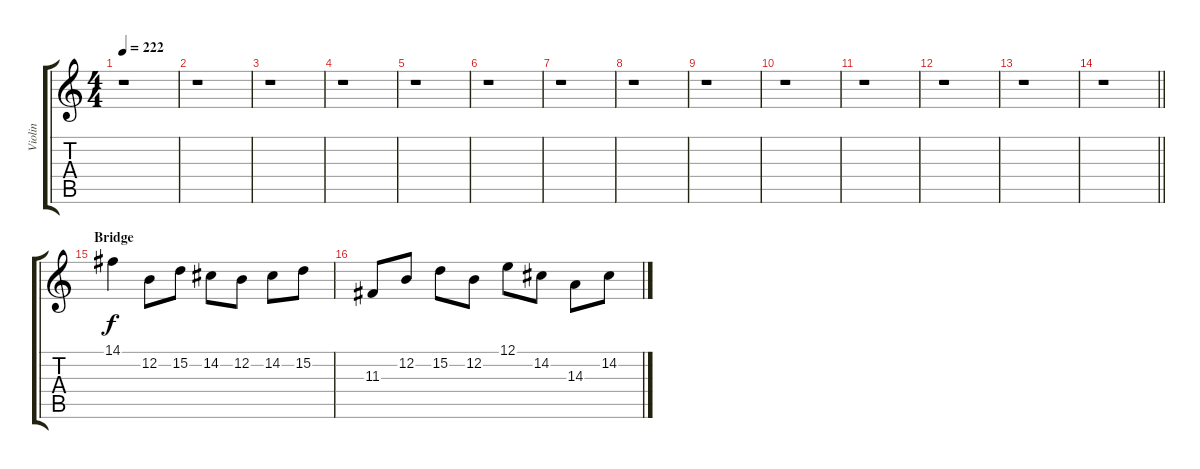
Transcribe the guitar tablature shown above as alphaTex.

\track ("Violin" "Violin") {instrument violin}
\staff {score tabs}
\tuning (E4 B3 G3 D3 A2 E2) {hide}
\ts (4 4)
\tempo 222
\clef g2
\ks c
r.1{dy f} |
r.1 |
r.1 |
r.1 |
r.1 |
r.1 |
r.1 |
r.1 |
r.1 |
r.1 |
r.1 |
r.1 |
r.1 |
\barLineRight lightlight
r.1 |
\section ("" "Bridge")
14.1.4 12.2.8 15.2.8 14.2.8 12.2.8 14.2.8 15.2.8 |
11.3.8 12.2.8 15.2.8 12.2.8 12.1.8 14.2.8 14.3.8 14.2.8
